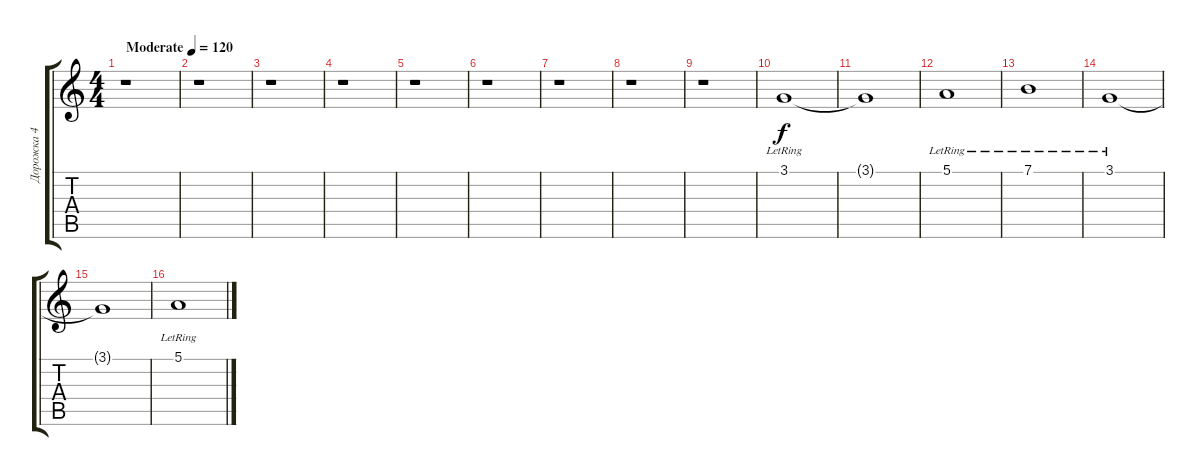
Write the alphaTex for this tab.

\track ("Дорожка 4" "Дорожка 4") {instrument electricpiano1}
\staff {score tabs}
\tuning (E4 B3 G3 D3 A2 D2) {hide}
\ts (4 4)
\tempo (120 "Moderate")
\clef g2
\ks c
r.1{dy f instrument electricpiano1} |
r.1 |
r.1 |
r.1 |
r.1 |
r.1 |
r.1 |
r.1 |
r.1 |
3.1{lr}.1 |
3.1{t}.1 |
5.1{lr}.1 |
7.1{lr}.1 |
3.1{lr}.1 |
3.1{t}.1 |
5.1{lr}.1
